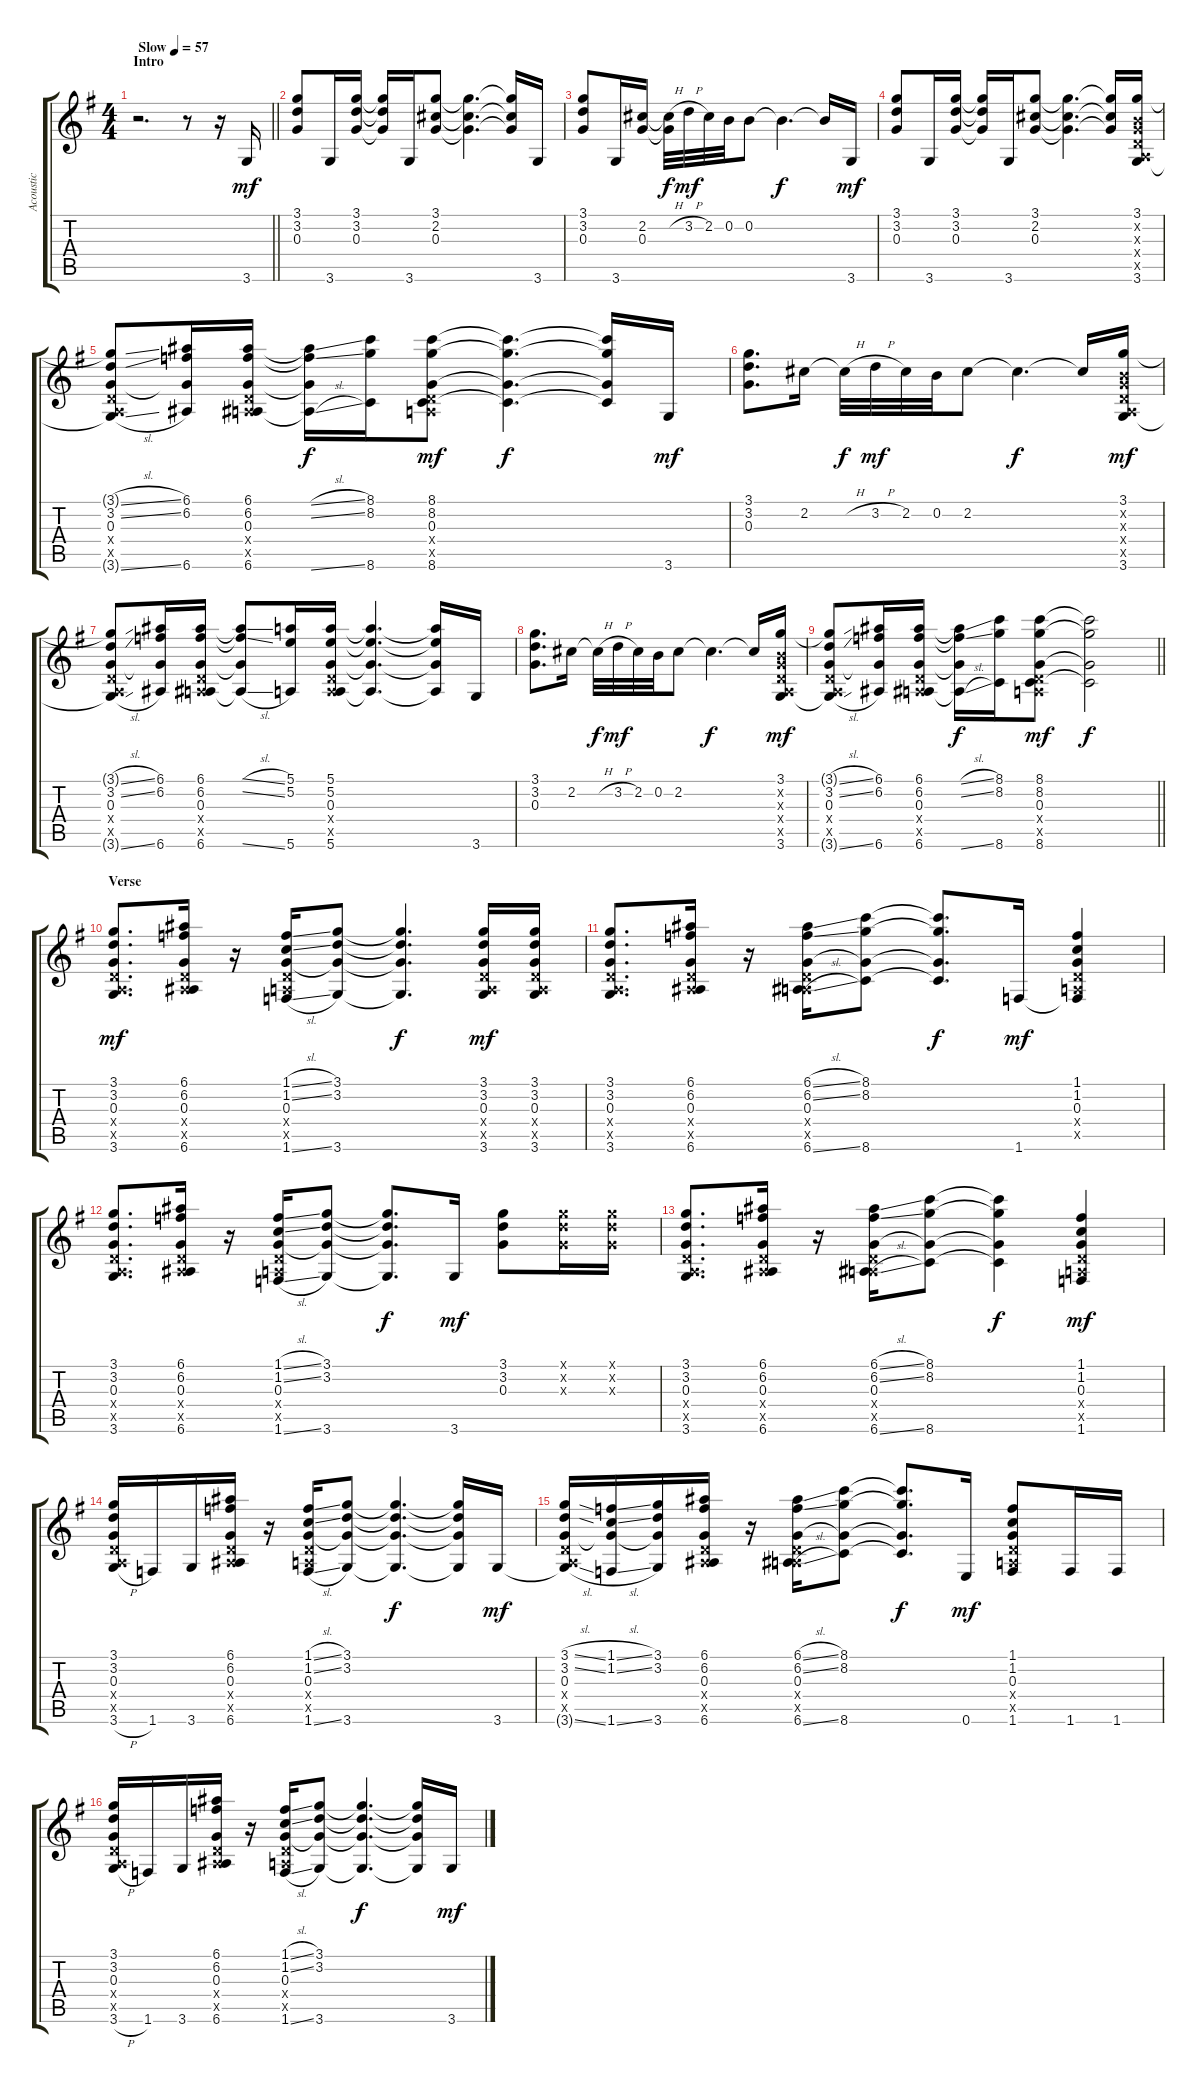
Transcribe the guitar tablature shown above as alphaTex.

\track ("Acoustic" "Acoustic") {instrument acousticguitarsteel}
\staff {score tabs}
\tuning (E4 B3 G3 D3 A2 E2) {hide}
\ts (4 4)
\section ("" "Intro")
\tempo (57 "Slow")
\clef g2
\barLineRight lightlight
\ks g
r.2{d dy mf instrument acousticguitarsteel} r.8 r.16 3.6.16 |
(3.1 3.2 0.3).8 3.6.16 (3.1 3.2 0.3).16 (3.1{t} 3.2{t} 0.3{t}).16 3.6.16 (3.1 2.2 0.3).8 (3.1{t} 2.2{t} 0.3{t}).4{d} (3.1{t} 2.2{t} 0.3{t}).16 3.6.16 |
(3.1 3.2 0.3).8 3.6.16 (2.2 0.3).16 (2.2{h t} 0.3{t}).32{dy f} 3.2{h}.32{dy mf} 2.2.32 0.2.32 0.2.8 0.2{t}.4{d dy f} 0.2{t}.16 3.6.16{dy mf} |
(3.1 3.2 0.3).8 3.6.16 (3.1 3.2 0.3).16 (3.1{t} 3.2{t} 0.3{t}).16 3.6.16 (3.1 2.2 0.3).8 (3.1{t} 2.2{t} 0.3{t}).4{d} (3.1{t} 2.2{t} 0.3{t}).16 (3.1 0.2{x} 0.3{x} 0.4{x} 0.5{x} 3.6).16 |
(3.1{sl t} 3.2{sl} 0.3 0.4{x} 0.5{x} 3.6{sl t}).8 (6.1 6.2 0.3{t} 6.6).16 (6.1 6.2 0.3 0.4{x} 0.5{x} 6.6).16 (6.1{sl t} 6.2{sl t} 0.3{t} 6.6{sl t}).16{dy f} (8.1 8.2 8.6).16 (8.1 8.2 0.3 0.4{x} 0.5{x} 8.6).8{dy mf} (8.1{t} 8.2{t} 0.3{t} 8.6{t}).4{d dy f} (8.1{t} 8.2{t} 0.3{t} 8.6{t}).16 3.6.16{dy mf} |
(3.1 3.2 0.3).8{d} 2.2.16 2.2{h t}.32{dy f} 3.2{h}.32{dy mf} 2.2.32 0.2.32 2.2.8 2.2{t}.4{d dy f} 2.2{t}.16 (3.1 0.2{x} 0.3{x} 0.4{x} 0.5{x} 3.6).16{dy mf} |
(3.1{sl t} 3.2{sl} 0.3 0.4{x} 0.5{x} 3.6{sl t}).8 (6.1 6.2 0.3{t} 6.6).16 (6.1 6.2 0.3 0.4{x} 0.5{x} 6.6).16 (6.1{sl t} 6.2{sl t} 0.3{t} 6.6{sl t}).8 (5.1 5.2 5.6).16 (5.1 5.2 0.3 0.4{x} 0.5{x} 5.6).16 (5.1{t} 5.2{t} 0.3{t} 5.6{t}).4{d} (5.1{t} 5.2{t} 0.3{t} 5.6{t}).16 3.6.16 |
(3.1 3.2 0.3).8{d} 2.2.16 2.2{h t}.32{dy f} 3.2{h}.32{dy mf} 2.2.32 0.2.32 2.2.8 2.2{t}.4{d dy f} 2.2{t}.16 (3.1 0.2{x} 0.3{x} 0.4{x} 0.5{x} 3.6).16{dy mf} |
\barLineRight lightlight
(3.1{sl t} 3.2{sl} 0.3 0.4{x} 0.5{x} 3.6{sl t}).8 (6.1 6.2 0.3{t} 6.6).16 (6.1 6.2 0.3 0.4{x} 0.5{x} 6.6).16 (6.1{sl t} 6.2{sl t} 0.3{t} 6.6{sl t}).16{dy f} (8.1 8.2 8.6).16 (8.1 8.2 0.3 0.4{x} 0.5{x} 8.6).8{dy mf} (8.1{t} 8.2{t} 0.3{t} 8.6{t}).2{dy f} |
\section ("" "Verse")
(3.1 3.2 0.3 0.4{x} 0.5{x} 3.6).8{d dy mf} (6.1 6.2 0.3 0.4{x} 0.5{x} 6.6).16 r.16 (1.1{sl} 1.2{sl} 0.3 0.4{x} 0.5{x} 1.6{sl}).16 (3.1 3.2 0.3{t} 3.6).8 (3.1{t} 3.2{t} 0.3{t} 3.6{t}).4{d dy f} (3.1 3.2 0.3 0.4{x} 0.5{x} 3.6).16{dy mf} (3.1 3.2 0.3 0.4{x} 0.5{x} 3.6).16 |
(3.1 3.2 0.3 0.4{x} 0.5{x} 3.6).8{d} (6.1 6.2 0.3 0.4{x} 0.5{x} 6.6).16 r.16 (6.1{sl} 6.2{sl} 0.3 0.4{x} 0.5{x} 6.6{sl}).16 (8.1 8.2 0.3{t} 8.6).8 (8.1{t} 8.2{t} 0.3{t} 8.6{t}).8{d dy f} 1.6.16{dy mf} (1.1 1.2 0.3 0.4{x} 0.5{x} 1.6{t}).4 |
(3.1 3.2 0.3 0.4{x} 0.5{x} 3.6).8{d} (6.1 6.2 0.3 0.4{x} 0.5{x} 6.6).16 r.16 (1.1{sl} 1.2{sl} 0.3 0.4{x} 0.5{x} 1.6{sl}).16 (3.1 3.2 0.3{t} 3.6).8 (3.1{t} 3.2{t} 0.3{t} 3.6{t}).8{d dy f} 3.6.16{dy mf} (3.1 3.2 0.3).8 (3.1{x} 3.2{x} 0.3{x}).16 (3.1{x} 3.2{x} 0.3{x}).16 |
(3.1 3.2 0.3 0.4{x} 0.5{x} 3.6).8{d} (6.1 6.2 0.3 0.4{x} 0.5{x} 6.6).16 r.16 (6.1{sl} 6.2{sl} 0.3 0.4{x} 0.5{x} 6.6{sl}).16 (8.1 8.2 0.3{t} 8.6).8 (8.1{t} 8.2{t} 0.3{t} 8.6{t}).4{dy f} (1.1 1.2 0.3 0.4{x} 0.5{x} 1.6).4{dy mf} |
(3.1 3.2 0.3 0.4{x} 0.5{x} 3.6{h}).16 1.6.16 3.6.16 (6.1 6.2 0.3 0.4{x} 0.5{x} 6.6).16 r.16 (1.1{sl} 1.2{sl} 0.3 0.4{x} 0.5{x} 1.6{sl}).16 (3.1 3.2 0.3{t} 3.6).8 (3.1{t} 3.2{t} 0.3{t} 3.6{t}).4{d dy f} (3.1{t} 3.2{t} 0.3{t} 3.6{t}).16 3.6.16{dy mf} |
(3.1{sl} 3.2{sl} 0.3 0.4{x} 0.5{x} 3.6{sl t}).16 (1.1{sl} 1.2{sl} 0.3{t} 1.6{sl}).16 (3.1 3.2 0.3{t} 3.6).16 (6.1 6.2 0.3 0.4{x} 0.5{x} 6.6).16 r.16 (6.1{sl} 6.2{sl} 0.3 0.4{x} 0.5{x} 6.6{sl}).16 (8.1 8.2 0.3{t} 8.6).8 (8.1{t} 8.2{t} 0.3{t} 8.6{t}).8{d dy f} 0.6.16{dy mf} (1.1 1.2 0.3 0.4{x} 0.5{x} 1.6).8 1.6.16 1.6.16 |
(3.1 3.2 0.3 0.4{x} 0.5{x} 3.6{h}).16 1.6.16 3.6.16 (6.1 6.2 0.3 0.4{x} 0.5{x} 6.6).16 r.16 (1.1{sl} 1.2{sl} 0.3 0.4{x} 0.5{x} 1.6{sl}).16 (3.1 3.2 0.3{t} 3.6).8 (3.1{t} 3.2{t} 0.3{t} 3.6{t}).4{d dy f} (3.1{t} 3.2{t} 0.3{t} 3.6{t}).16 3.6.16{dy mf}
